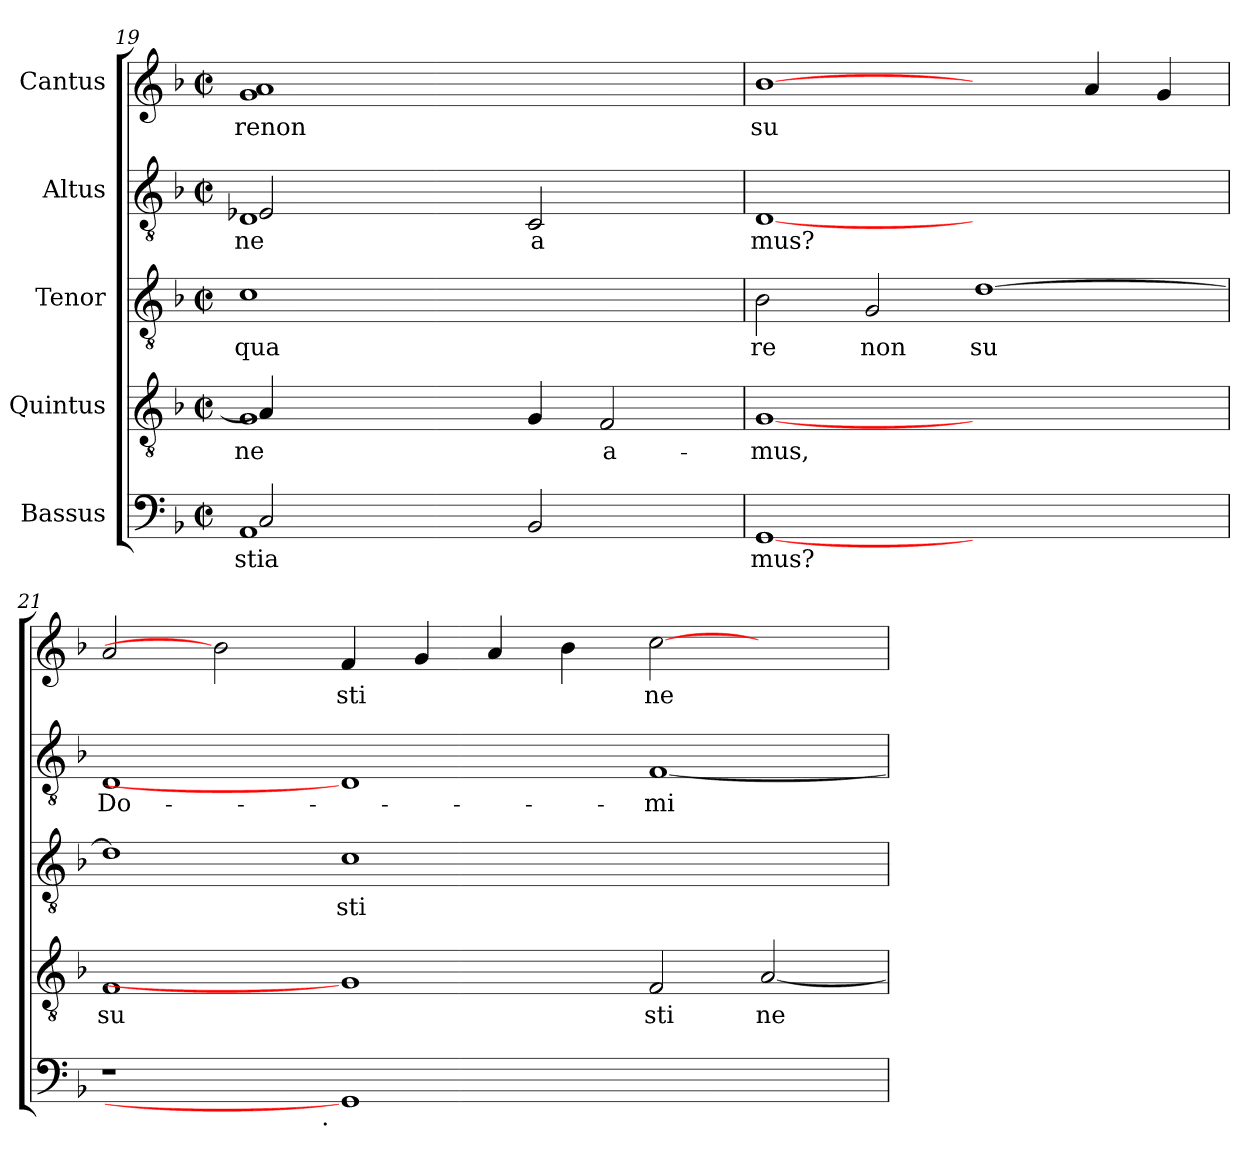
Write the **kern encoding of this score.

**kern	**text	**kern	**text	**kern	**text	**kern	**text	**kern	**text
*part5	*part5	*part4	*part4	*part3	*part3	*part2	*part2	*part1	*part1
*staff5	*staff5	*staff4	*staff4	*staff3	*staff3	*staff2	*staff2	*staff1	*staff1
*I"Bassus	*	*I"Quintus	*	*I"Tenor	*	*I"Altus	*	*I"Cantus	*
*clefF4	*	*clefGv2	*	*clefGv2	*	*clefGv2	*	*clefG2	*
*k[b-]	*	*k[b-]	*	*k[b-]	*	*k[b-]	*	*k[b-]	*
*F:	*	*F:	*	*F:	*	*F:	*	*F:	*
*M2/2	*	*M2/2	*	*M2/2	*	*M2/2	*	*M2/2	*
*met(c|)	*	*met(c|)	*	*met(c|)	*	*met(c|)	*	*met(c|)	*
=19	=19	=19	=19	=19	=19	=19	=19	=19	=19
*^	*	*	*	*	*	*	*	*	*
!	!	!LO:LY:b:cj	!	!LO:LY:b:cj	!	!LO:LY:b:cj	!	!LO:LY:b:cj	!	!LO:LY:b:cj
*	*	*	*^	*	*	*	*^	*	*	*
1AA	2C/	stia	1G	4A/]	-ne-	1c	qua	1D	2E-/	ne	1g 1a	-renon
.	.	.	.	1.ryy	.	.	.	.	.	.	.	.
.	4ryy	.	.	.	.	.	.	.	4ryy	.	.	.
.	1ryy	.	.	.	.	.	.	.	1ryy	.	.	.
!	!	!LO:LY:b:cj	!	!	!LO:LY:b:cj	!	!	!	!	!LO:LY:b:cj	!	!
2BB-/	.	.	4G/	.	--	2.ryy	.	2C/	.	a	2.ryy	.
!	!	!	!	!	!LO:LY:b:cj	!	!	!	!	!	!	!
.	.	.	2F/	.	-a-	.	.	.	.	.	.	.
4ryy	.	.	.	.	.	.	.	4ryy	.	.	.	.
*v	*v	*	*	*	*	*	*	*v	*v	*	*	*
*	*	*v	*v	*	*	*	*	*	*	*
!!LO:PB:g=z
=20	=20	=20	=20	=20	=20	=20	=20	=20	=20
!	!LO:LY:b:cj	!	!LO:LY:b:cj	!	!LO:LY:b:cj	!	!LO:LY:b:cj	!	!LO:LY:b:cj
[1GG	mus?	[1G	-mus,	2B-\	re	[1D	mus?	[1b-	su-
!	!	!	!	!	!LO:LY:b:cj	!	!	!	!
.	.	.	.	2G/	non	.	.	.	.
!	!	!	!	!	!LO:LY:b:cj	!	!	!	!
1ryy	.	1ryy	.	[>1d	su	1ryy	.	2ryy	.
!	!	!	!	!	!	!	!	!	!LO:LY:b:cj
.	.	.	.	.	.	.	.	4a/	--
!	!	!	!	!	!	!	!	!	!LO:LY:b:cj
.	.	.	.	.	.	.	.	4g/	--
=21	=21	=21	=21	=21	=21	=21	=21	=21	=21
!	!	!	!LO:LY:b:cj	!	!LO:LY:b:cj	!	!LO:LY:b:cj	!	!LO:LY:b:cj
*^	*	*	*	*	*	*	*	*	*
1r	2ryy	.	1F	su	1d]	.	1D	Do-	2a/	--
.	4...ryy	.	.	.	.	.	.	.	2b-]	.
!	!LO:TX:b:t=.	!	!	!	!	!	!	!	!	!
.	1ryy	.	.	.	.	.	.	.	.	.
!	!	!	!	!	!	!LO:LY:b:cj	!	!	!	!LO:LY:b:cj
1GG]	.	.	1G]	.	1c	sti	1D]	.	4f/	-sti-
!	!	!	!	!	!	!	!	!	!	!LO:LY:b:cj
.	.	.	.	.	.	.	.	.	4g/	--
!	!	!	!	!	!	!	!	!	!	!LO:LY:b:cj
.	.	.	.	.	.	.	.	.	4a/	--
!	!	!	!	!	!	!	!	!	!	!LO:LY:b:cj
.	.	.	.	.	.	.	.	.	4b-\	--
.	1ryy	.	.	.	.	.	.	.	.	.
!	!	!	!	!LO:LY:b:cj	!	!	!	!LO:LY:b:cj	!	!LO:LY:b:cj
1ryy	.	.	2F/	sti	1ryy	.	[<1F	-mi-	[>2cc\	-ne-
!	!	!	!	!LO:LY:b:cj	!	!	!	!	!	!
.	.	.	[<2A/	ne	.	.	.	.	2ryy	.
.	32ryy	.	.	.	.	.	.	.	.	.
*v	*v	*	*	*	*	*	*	*	*	*
=	=	=	=	=	=	=	=	=	=
*-	*-	*-	*-	*-	*-	*-	*-	*-	*-
